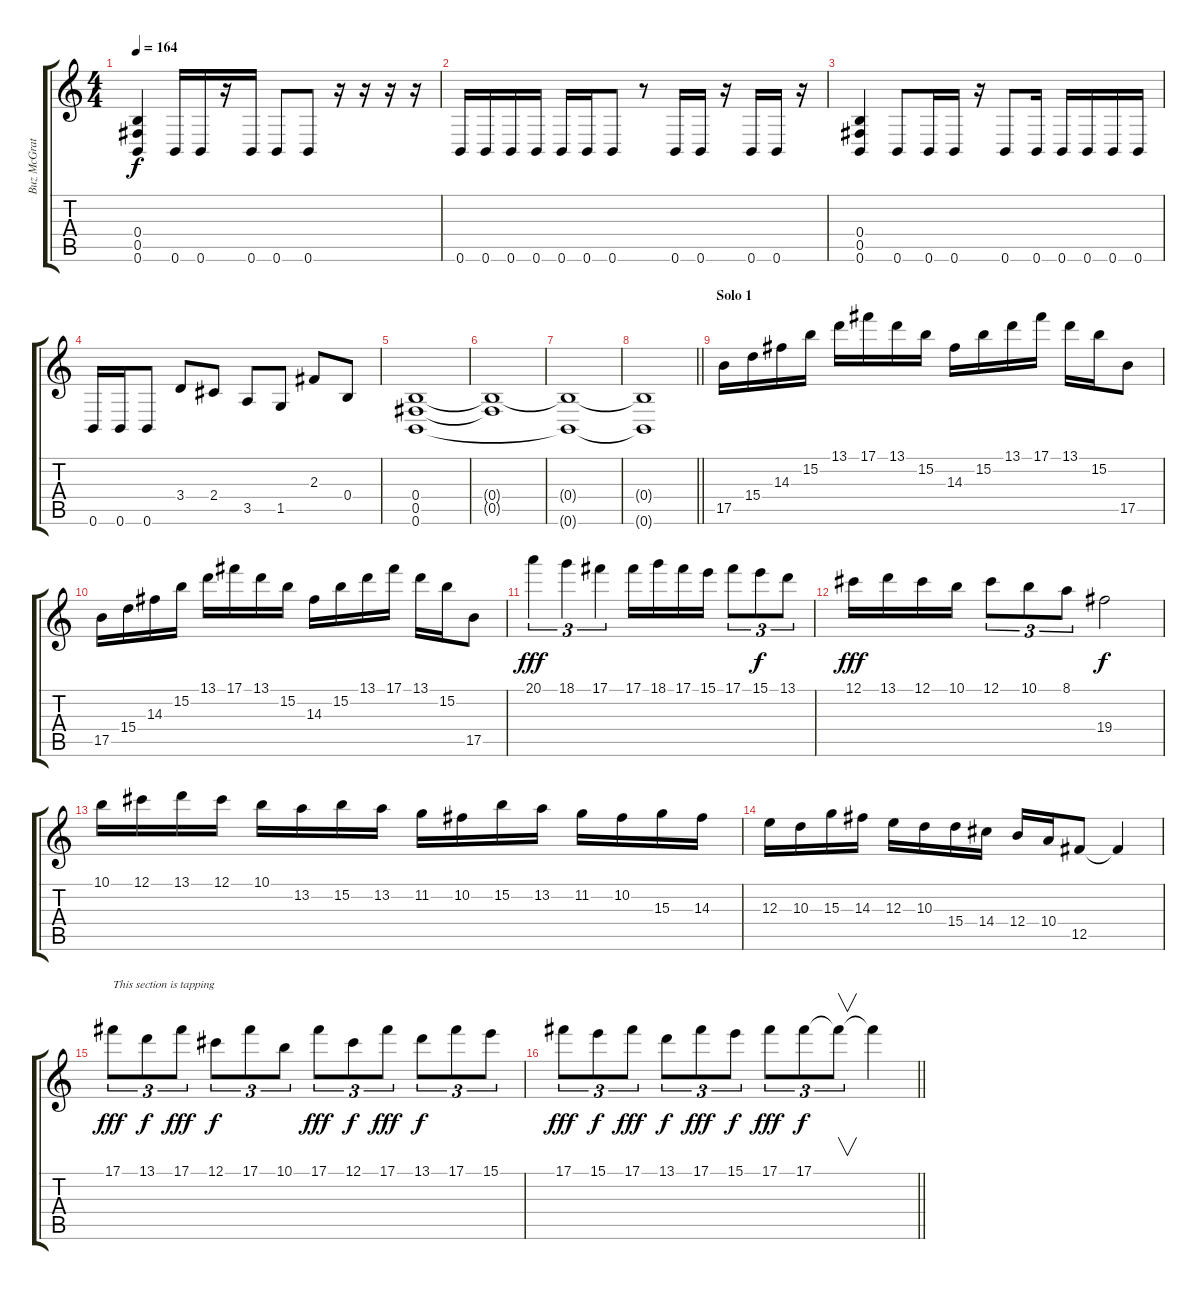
\track ("Buz McGrath" "Buz McGrat") {instrument overdrivenguitar}
\staff {score tabs}
\tuning (Db4 Ab3 E3 B2 Gb2 B1) {hide}
\ts (4 4)
\tempo 164
\clef g2
\ks c
(0.4 0.5 0.6).4{dy f} 0.6.16 0.6.16 r.16 0.6.16 0.6.8 0.6.8 r.16 r.16 r.16 r.16 |
0.6.16 0.6.16 0.6.16 0.6.16 0.6.16 0.6.16 0.6.8 r.8 0.6.16 0.6.16 r.16 0.6.16 0.6.16 r.16 |
(0.4 0.5 0.6).4 0.6.8 0.6.16 0.6.16 r.16 0.6.8 0.6.16 0.6.16 0.6.16 0.6.16 0.6.16 |
0.6.16 0.6.16 0.6.8 3.4.8 2.4.8 3.5.8 1.5.8 2.3.8 0.4.8 |
(0.4 0.5 0.6).1 |
(0.4{t} 0.5{t}).1 |
(0.4{t} 0.6{t}).1 |
\barLineRight lightlight
(0.4{t} 0.6{t}).1 |
\section ("" "Solo 1")
17.5.16 15.4.16 14.3.16 15.2.16 13.1.16 17.1.16 13.1.16 15.2.16 14.3.16 15.2.16 13.1.16 17.1.16 13.1.16 15.2.16 17.5.8 |
17.5.16 15.4.16 14.3.16 15.2.16 13.1.16 17.1.16 13.1.16 15.2.16 14.3.16 15.2.16 13.1.16 17.1.16 13.1.16 15.2.16 17.5.8 |
20.1.4{tu (3 2) dy fff} 18.1.4{tu (3 2)} 17.1.4{tu (3 2)} 17.1.16 18.1.16 17.1.16 15.1.16 17.1.8{tu (3 2)} 15.1.8{tu (3 2) dy f} 13.1.8{tu (3 2)} |
12.1.16{dy fff} 13.1.16 12.1.16 10.1.16 12.1.8{tu (3 2)} 10.1.8{tu (3 2)} 8.1.8{tu (3 2)} 19.4.2{dy f} |
10.1.16 12.1.16 13.1.16 12.1.16 10.1.16 13.2.16 15.2.16 13.2.16 11.2.16 10.2.16 15.2.16 13.2.16 11.2.16 10.2.16 15.3.16 14.3.16 |
12.3.16 10.3.16 15.3.16 14.3.16 12.3.16 10.3.16 15.4.16 14.4.16 12.4.16 10.4.16 12.5.8 12.5{t}.4 |
17.1.8{tu (3 2) txt "This section is tapping" dy fff} 13.1.8{tu (3 2) dy f} 17.1.8{tu (3 2) dy fff} 12.1.8{tu (3 2) dy f} 17.1.8{tu (3 2)} 10.1.8{tu (3 2)} 17.1.8{tu (3 2) dy fff} 12.1.8{tu (3 2) dy f} 17.1.8{tu (3 2) dy fff} 13.1.8{tu (3 2) dy f} 17.1.8{tu (3 2)} 15.1.8{tu (3 2)} |
\barLineRight lightlight
17.1.8{tu (3 2) dy fff} 15.1.8{tu (3 2) dy f} 17.1.8{tu (3 2) dy fff} 13.1.8{tu (3 2) dy f} 17.1.8{tu (3 2) dy fff} 15.1.8{tu (3 2) dy f} 17.1.8{tu (3 2) dy fff} 17.1.8{tu (3 2) dy f} 17.1{t}.8{v tu (3 2)} 17.1{t}.4
